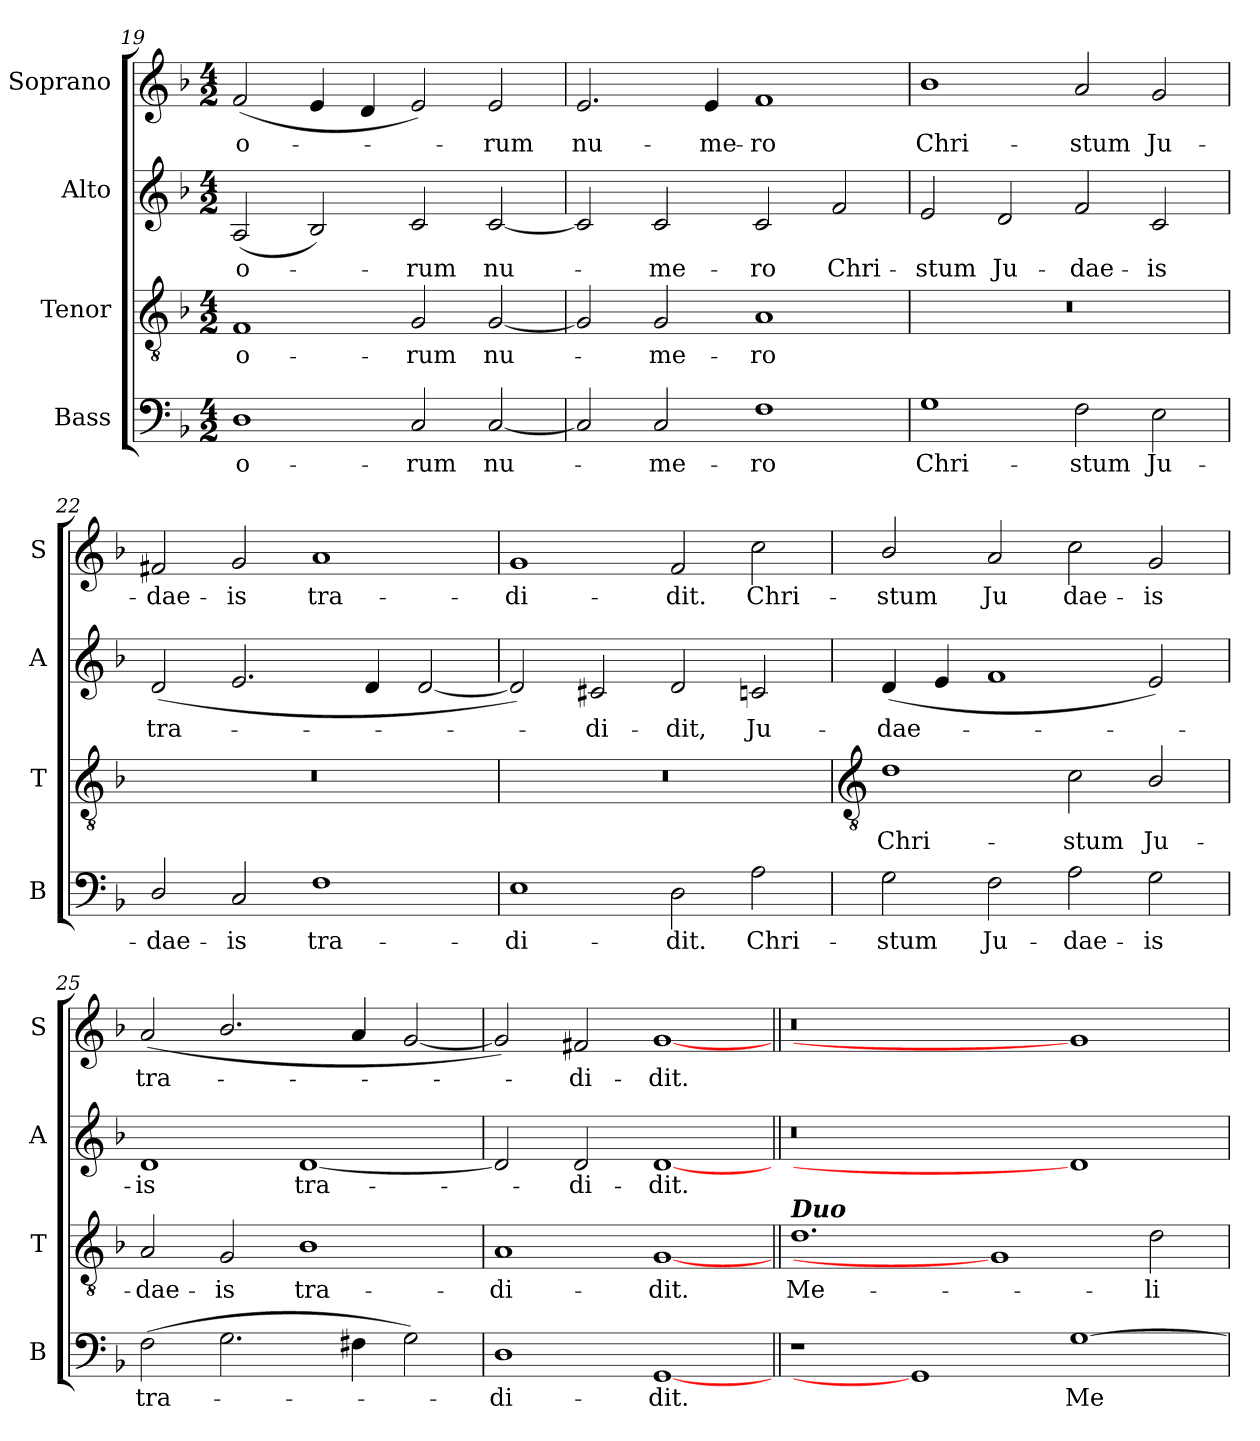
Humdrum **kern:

**kern	**text	**kern	**text	**kern	**text	**kern	**text
*part4	*part4	*part3	*part3	*part2	*part2	*part1	*part1
*staff4	*staff4	*staff3	*staff3	*staff2	*staff2	*staff1	*staff1
*I"Bass	*	*I"Tenor	*	*I"Alto	*	*I"Soprano	*
*I'B	*	*I'T	*	*I'A	*	*I'S	*
*clefF4	*	*clefGv2	*	*clefG2	*	*clefG2	*
*k[b-]	*	*k[b-]	*	*k[b-]	*	*k[b-]	*
*F:	*	*F:	*	*F:	*	*F:	*
*M4/2	*	*M4/2	*	*M4/2	*	*M4/2	*
=19	=19	=19	=19	=19	=19	=19	=19
!	!LO:LY:b	!	!LO:LY:b	!	!LO:LY:b	!	!LO:LY:b
1D	-o-	1F	-o-	(<2A	-o-	(<2f	-o-
.	.	.	.	2B-)	.	4e	.
.	.	.	.	.	.	4d	.
!	!LO:LY:b	!	!LO:LY:b	!	!LO:LY:b	!	!
2C	-rum	2G	-rum	2c	rum	2e)	.
!	!LO:LY:b	!	!LO:LY:b	!	!LO:LY:b	!	!LO:LY:b
[2C	nu-	[2G	nu-	[2c	nu-	2e	rum
=20	=20	=20	=20	=20	=20	=20	=20
!	!	!	!	!	!	!	!LO:LY:b
2C]	.	2G]	.	2c]	.	2.e	nu-
!	!LO:LY:b	!	!LO:LY:b	!	!LO:LY:b	!	!
2C	me-	2G	me-	2c	me-	.	.
!	!	!	!	!	!	!	!LO:LY:b
.	.	.	.	.	.	4e	-me-
!	!LO:LY:b	!	!LO:LY:b	!	!LO:LY:b	!	!LO:LY:b
1F	-ro	1A	-ro	2c	-ro	1f	-ro
!	!	!	!	!	!LO:LY:b	!	!
.	.	.	.	2f	Chri-	.	.
=21	=21	=21	=21	=21	=21	=21	=21
!	!LO:LY:b	!	!	!	!LO:LY:b	!	!LO:LY:b
1G	Chri-	0r	.	2e	-stum	1b-	Chri-
!	!	!	!	!	!LO:LY:b	!	!
.	.	.	.	2d	Ju-	.	.
!	!LO:LY:b	!	!	!	!LO:LY:b	!	!LO:LY:b
2F	-stum	.	.	2f	-dae-	2a	-stum
!	!LO:LY:b	!	!	!	!LO:LY:b	!	!LO:LY:b
2E	Ju-	.	.	2c	-is	2g	Ju-
=22	=22	=22	=22	=22	=22	=22	=22
!	!LO:LY:b	!	!	!	!LO:LY:b	!	!LO:LY:b
2D/	-dae-	0r	.	(<2d	tra-	2f#X	-dae-
!	!LO:LY:b	!	!	!	!	!	!LO:LY:b
2C	-is	.	.	2.e	.	2g	-is
!	!LO:LY:b	!	!	!	!	!	!LO:LY:b
1F	tra-	.	.	.	.	1a	tra-
.	.	.	.	4d	.	.	.
.	.	.	.	[2d	.	.	.
=23	=23	=23	=23	=23	=23	=23	=23
!	!LO:LY:b	!	!	!	!	!	!LO:LY:b
1E	-di-	0r	.	2d])	.	1g	-di-
!	!	!	!	!	!LO:LY:b	!	!
.	.	.	.	2c#	di-	.	.
!	!LO:LY:b	!	!	!	!LO:LY:b	!	!LO:LY:b
2D	-dit.	.	.	2d	-dit,	2f	-dit.
!	!LO:LY:b	!	!	!	!LO:LY:b	!	!LO:LY:b
2A	Chri-	.	.	2c	Ju-	2cc	Chri-
!!LO:LB:g=z
=24	=24	=24	=24	=24	=24	=24	=24
*	*	*clefGv2	*	*	*	*	*
!	!LO:LY:b	!	!LO:LY:b	!	!LO:LY:b	!	!LO:LY:b
2G	-stum	1d	Chri-	(<4d	-dae-	2b-/	-stum
.	.	.	.	4e	.	.	.
!	!LO:LY:b	!	!	!	!	!	!LO:LY:b
2F	Ju-	.	.	1f	.	2a	Ju
!	!LO:LY:b	!	!LO:LY:b	!	!	!	!LO:LY:b
2A	-dae-	2c	-stum	.	.	2cc	dae-
!	!LO:LY:b	!	!LO:LY:b	!	!	!	!LO:LY:b
2G	-is	2B-/	Ju-	2e)	.	2g	-is
=25	=25	=25	=25	=25	=25	=25	=25
!	!LO:LY:b	!	!LO:LY:b	!	!LO:LY:b	!	!LO:LY:b
(>2F	tra-	2A	-dae-	1d	is	(<2a	tra-
!	!	!	!LO:LY:b	!	!	!	!
2.G	.	2G	-is	.	.	2.b-/	.
!	!	!	!LO:LY:b	!	!LO:LY:b	!	!
.	.	1B-	tra-	[1d	tra-	.	.
4F#	.	.	.	.	.	4a	.
2G)	.	.	.	.	.	[2g	.
=26	=26	=26	=26	=26	=26	=26	=26
!	!LO:LY:b	!	!LO:LY:b	!	!	!	!
1D	di-	1A	-di-	2d]	.	2g])	.
!	!	!	!	!	!LO:LY:b	!	!LO:LY:b
.	.	.	.	2d	di-	2f#	di-
!	!LO:LY:b	!	!LO:LY:b	!	!LO:LY:b	!	!LO:LY:b
[1GG	-dit.	[1G	-dit.	[1d	-dit.	[1g	-dit.
=27||	=27||	=27||	=27||	=27||	=27||	=27||	=27||
!	!	!LO:TX:a:Bi:t=Duo	!	!	!	!	!
!	!	!	!LO:LY:b	!	!	!	!
1r	.	1.d	Me-	0r	.	0r	.
1GG]	.	.	.	.	.	.	.
.	.	1G]	.	.	.	.	.
!	!LO:LY:b	!	!	!	!	!	!
[1G	Me-	.	.	1d]	.	1g]	.
!	!	!	!LO:LY:b	!	!	!	!
.	.	2d	-li-	.	.	.	.
=	=	=	=	=	=	=	=
*-	*-	*-	*-	*-	*-	*-	*-
